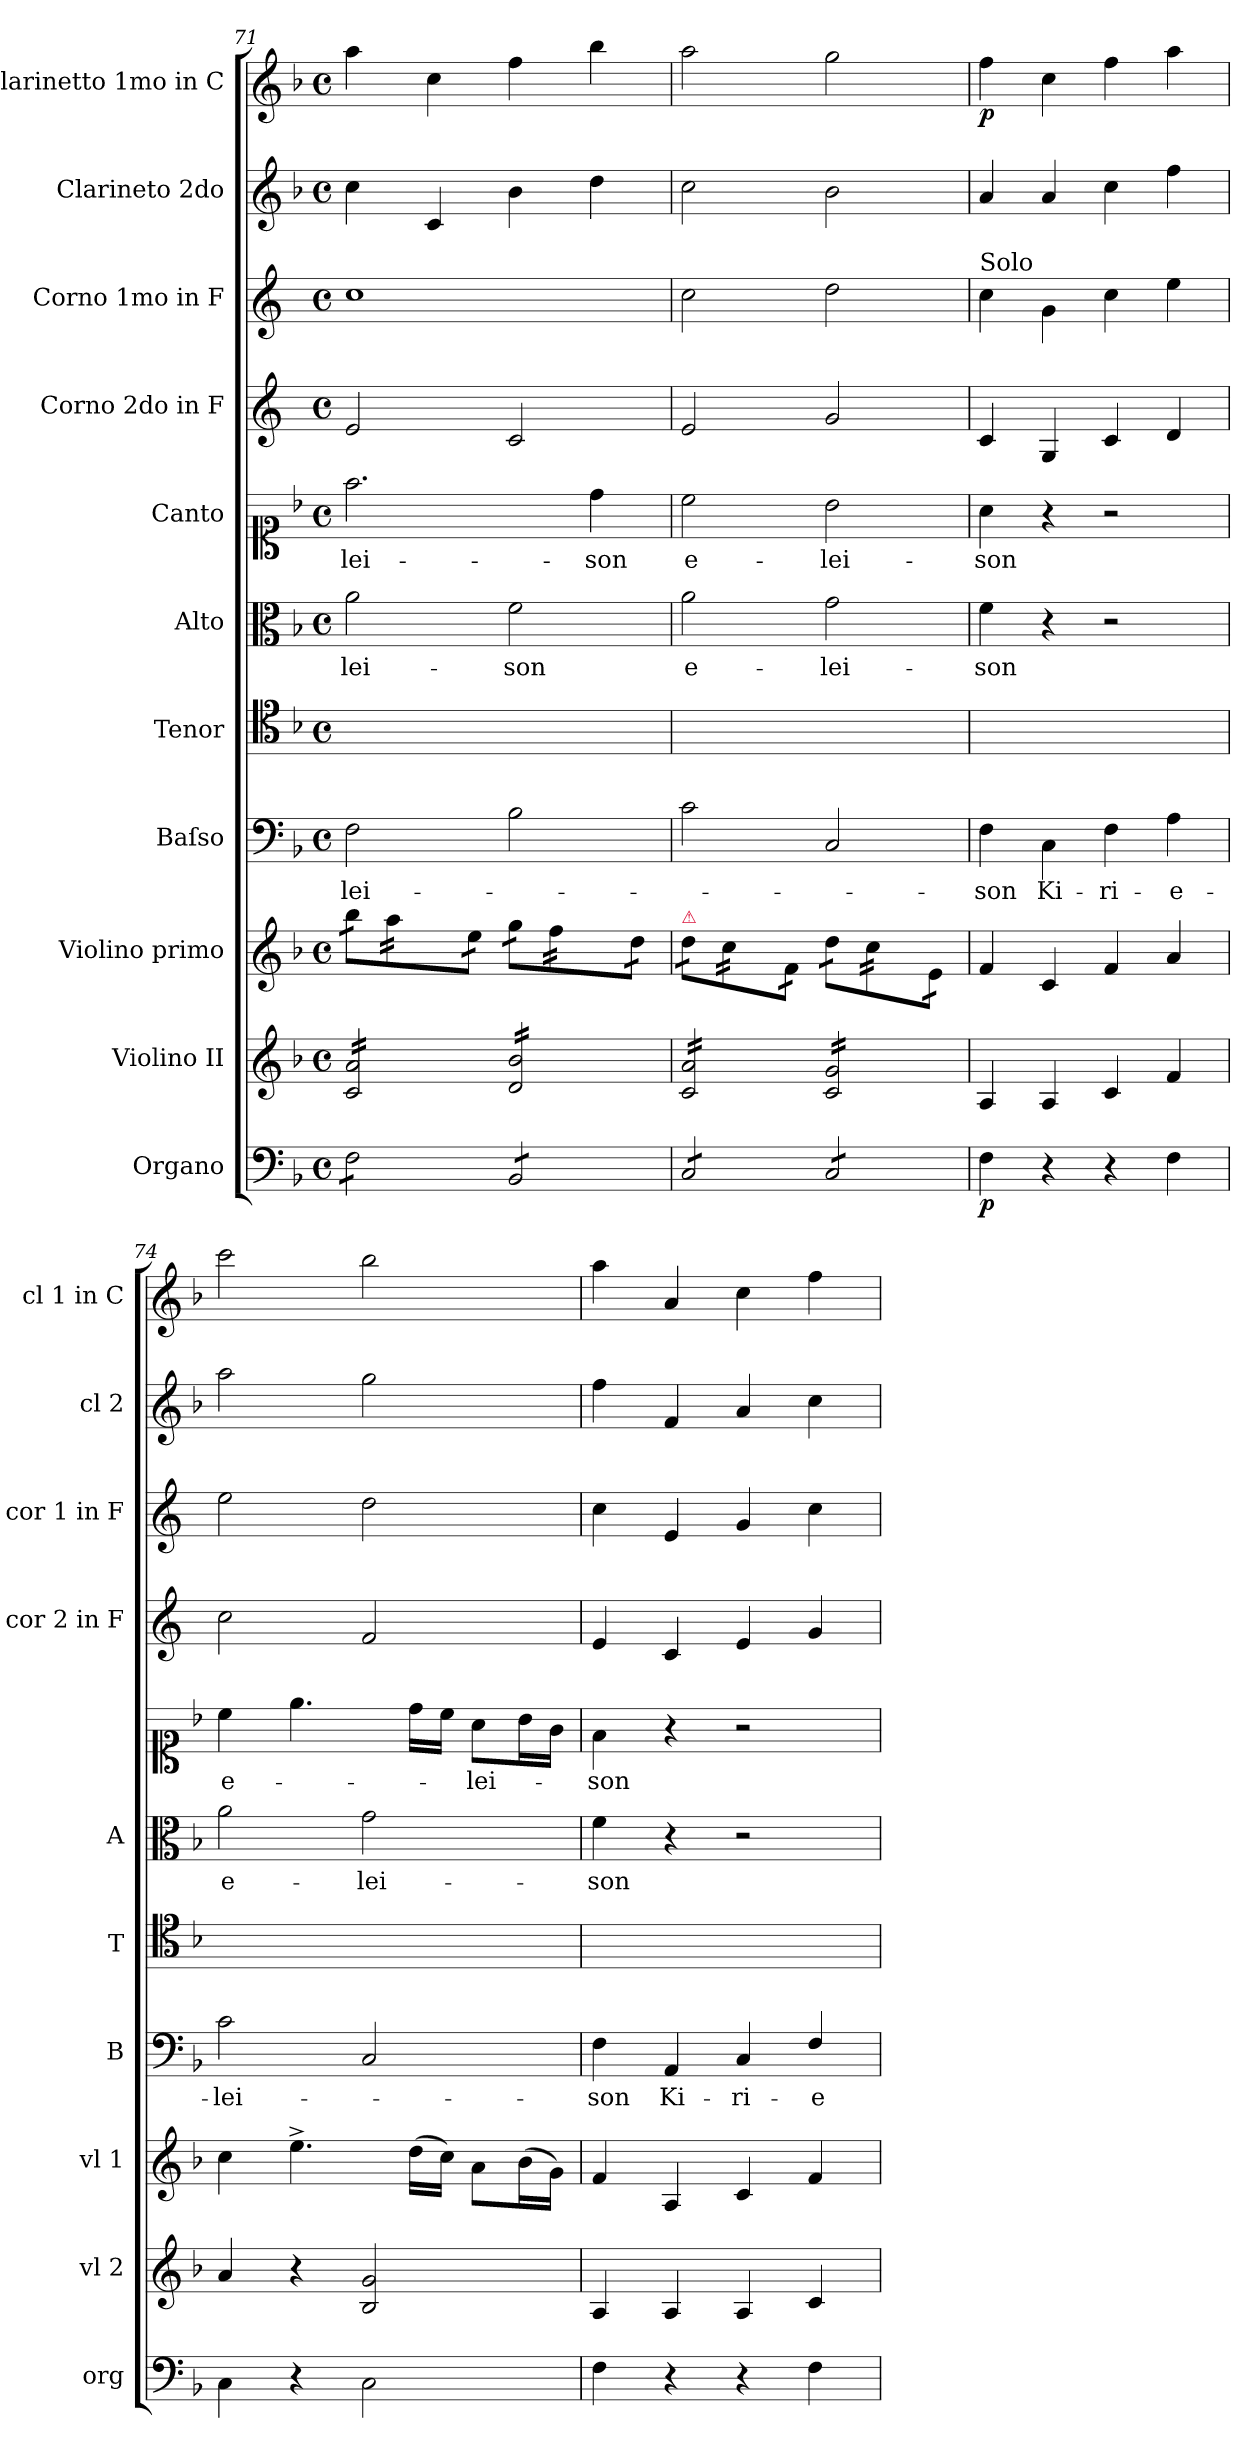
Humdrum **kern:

**kern	**dynam	**kern	**kern	**kern	**text	**kern	**kern	**text	**kern	**text	**kern	**kern	**kern	**kern	**dynam
*part11	*part11	*part10	*part9	*part8	*part8	*part7	*part6	*part6	*part5	*part5	*part4	*part3	*part2	*part1	*part1
*staff11	*staff11	*staff10	*staff9	*staff8	*staff8	*staff7	*staff6	*staff6	*staff5	*staff5	*staff4	*staff3	*staff2	*staff1	*staff1
*I"Organo	*	*I"Violino II	*I"Violino primo	*I"Baſso	*	*I"Tenor	*I"Alto	*	*I"Canto	*	*I"Corno 2do in F	*I"Corno 1mo in F	*I"Clarineto 2do	*I"Clarinetto 1mo in C	*
*I'org	*	*I'vl 2	*I'vl 1	*I'B	*	*I'T	*I'A	*	*	*	*I'cor 2 in F	*I'cor 1 in F	*I'cl 2	*I'cl 1 in C	*
*clefF4	*	*clefG2	*clefG2	*clefF4	*	*clefC4	*clefC3	*	*clefC1	*	*clefG2	*clefG2	*clefG2	*clefG2	*
*	*	*	*	*	*	*	*	*	*	*	*ITrd4c7	*ITrd4c7	*	*	*
*k[b-]	*	*k[b-]	*k[b-]	*k[b-]	*	*k[b-]	*k[b-]	*	*k[b-]	*	*k[b-]	*k[b-]	*k[b-]	*k[b-]	*
*M4/4	*	*M4/4	*M4/4	*M4/4	*	*M4/4	*M4/4	*	*M4/4	*	*M4/4	*M4/4	*M4/4	*M4/4	*
*met(c)	*	*met(c)	*met(c)	*met(c)	*	*met(c)	*met(c)	*	*met(c)	*	*met(c)	*met(c)	*met(c)	*met(c)	*
=71	=71	=71	=71	=71	=71	=71	=71	=71	=71	=71	=71	=71	=71	=71	=71
!	!	!	!	!	!	!	!	!	!	!LO:LY:i	!	!	!	!	!
*tremolo	*	*	*	*	*	*	*	*	*	*	*	*	*	*	*
*	*	*tremolo	*	*	*	*	*	*	*	*	*	*	*	*	*
*	*	*	*tremolo	*	*	*	*	*	*	*	*	*	*	*	*
8F\L	.	16c/ 16a/LL	16bb-\LL	2F\	-lei-	1ryy	2a\	-lei-	2.ff\	-lei-	2A/	1f	4cc\	4aa\	.
.	.	16c/ 16a/	16bb-\	.	.	.	.	.	.	.	.	.	.	.	.
8F\	.	16c/ 16a/	16aa\LL	.	.	.	.	.	.	.	.	.	.	.	.
.	.	16c/ 16a/	16aa\	.	.	.	.	.	.	.	.	.	.	.	.
8F\	.	16c/ 16a/	16aa\	.	.	.	.	.	.	.	.	.	4c/	4cc\	.
.	.	16c/ 16a/	16aa\JJ	.	.	.	.	.	.	.	.	.	.	.	.
8F\J	.	16c/ 16a/	16ee\	.	.	.	.	.	.	.	.	.	.	.	.
.	.	16c/ 16a/JJ	16ee\JJ	.	.	.	.	.	.	.	.	.	.	.	.
8BB-/L	.	16d/ 16b-/LL	16gg\LL	2B-\	.	.	2f\	-son	.	.	2F/	.	4b-\	4ff\	.
.	.	16d/ 16b-/	16gg\	.	.	.	.	.	.	.	.	.	.	.	.
8BB-/	.	16d/ 16b-/	16ff\LL	.	.	.	.	.	.	.	.	.	.	.	.
.	.	16d/ 16b-/	16ff\	.	.	.	.	.	.	.	.	.	.	.	.
!	!	!	!	!	!	!	!	!	!	!LO:LY:i	!	!	!	!	!
8BB-/	.	16d/ 16b-/	16ff\	.	.	.	.	.	4dd\	-son	.	.	4dd\	4bb-\	.
.	.	16d/ 16b-/	16ff\JJ	.	.	.	.	.	.	.	.	.	.	.	.
8BB-/J	.	16d/ 16b-/	16dd\	.	.	.	.	.	.	.	.	.	.	.	.
.	.	16d/ 16b-/JJ	16dd\JJ	.	.	.	.	.	.	.	.	.	.	.	.
=72	=72	=72	=72	=72	=72	=72	=72	=72	=72	=72	=72	=72	=72	=72	=72
!	!	!	!LO:TX:a:color=crimson:t=⚠	!	!	!	!	!	!	!	!	!	!	!	!
8C/L	.	16c/ 16a/LL	16dd\LL	2c\	.	1ryy	2a\	e-	2cc\	e-	2A/	2f\	2cc\	2aa\	.
.	.	16c/ 16a/	16dd\	.	.	.	.	.	.	.	.	.	.	.	.
8C/	.	16c/ 16a/	16cc\LL	.	.	.	.	.	.	.	.	.	.	.	.
.	.	16c/ 16a/	16cc\	.	.	.	.	.	.	.	.	.	.	.	.
8C/	.	16c/ 16a/	16cc\	.	.	.	.	.	.	.	.	.	.	.	.
.	.	16c/ 16a/	16cc\JJ	.	.	.	.	.	.	.	.	.	.	.	.
8C/J	.	16c/ 16a/	16f\	.	.	.	.	.	.	.	.	.	.	.	.
.	.	16c/ 16a/JJ	16f\JJ	.	.	.	.	.	.	.	.	.	.	.	.
8C/L	.	16c/ 16g/LL	16dd\LL	2C/	.	.	2g\	-lei-	2b-\	-lei-	2c/	2g\	2b-\	2gg\	.
.	.	16c/ 16g/	16dd\	.	.	.	.	.	.	.	.	.	.	.	.
8C/	.	16c/ 16g/	16cc\LL	.	.	.	.	.	.	.	.	.	.	.	.
.	.	16c/ 16g/	16cc\	.	.	.	.	.	.	.	.	.	.	.	.
8C/	.	16c/ 16g/	16cc\	.	.	.	.	.	.	.	.	.	.	.	.
.	.	16c/ 16g/	16cc\JJ	.	.	.	.	.	.	.	.	.	.	.	.
8C/J	.	16c/ 16g/	16e/	.	.	.	.	.	.	.	.	.	.	.	.
*Xtremolo	*	*	*	*	*	*	*	*	*	*	*	*	*	*	*
.	.	16c/ 16g/JJ	16e/JJ	.	.	.	.	.	.	.	.	.	.	.	.
*	*	*	*Xtremolo	*	*	*	*	*	*	*	*	*	*	*	*
*	*	*Xtremolo	*	*	*	*	*	*	*	*	*	*	*	*	*
=73	=73	=73	=73	=73	=73	=73	=73	=73	=73	=73	=73	=73	=73	=73	=73
!	!	!	!	!	!	!	!	!	!	!	!	!LO:TX:a:t=Solo	!	!	!
4F\	p	4A/	4f/	4F\	-son	1ryy	4f\	-son	4a\	-son	4F/	4f\	4a/	4ff\	p
4r	.	4A/	4c/	4C\	Ki-	.	4r	.	4r	.	4C/	4c\	4a/	4cc\	.
4r	.	4c/	4f/	4F\	-ri-	.	2r	.	2r	.	4F/	4f\	4cc\	4ff\	.
4F\	.	4f/	4a/	4A\	-e-	.	.	.	.	.	4G/	4a\	4ff\	4aa\	.
=74	=74	=74	=74	=74	=74	=74	=74	=74	=74	=74	=74	=74	=74	=74	=74
4C\	.	4a/	4cc\	2c\	-lei-	1ryy	2a\	e-	4cc\	e-	2f\	2a\	2aa\	2ccc\	.
4r	.	4r	4.ee^<\	.	.	.	.	.	4.ee\	.	.	.	.	.	.
2C\	.	2B-/ 2g/	.	2C/	.	.	2g\	-lei-	.	.	2B-/	2g\	2gg\	2bb-\	.
.	.	.	(16dd\LL	.	.	.	.	.	16dd\LL	.	.	.	.	.	.
.	.	.	16cc\JJ)	.	.	.	.	.	16cc\JJ	.	.	.	.	.	.
.	.	.	8a\L	.	.	.	.	.	8a\L	-lei-	.	.	.	.	.
.	.	.	(16b-\L	.	.	.	.	.	16b-\L	.	.	.	.	.	.
.	.	.	16g\JJ)	.	.	.	.	.	16g\JJ	.	.	.	.	.	.
=75	=75	=75	=75	=75	=75	=75	=75	=75	=75	=75	=75	=75	=75	=75	=75
4F\	.	4A/	4f/	4F\	-son	1ryy	4f\	-son	4f\	-son	4A/	4f\	4ff\	4aa\	.
4r	.	4A/	4A/	4AA/	Ki-	.	4r	.	4r	.	4F/	4A/	4f/	4a/	.
4r	.	4A/	4c/	4C/	-ri-	.	2r	.	2r	.	4A/	4c/	4a/	4cc\	.
4F\	.	4c/	4f/	4F/	-e-	.	.	.	.	.	4c/	4f\	4cc\	4ff\	.
=	=	=	=	=	=	=	=	=	=	=	=	=	=	=	=
*-	*-	*-	*-	*-	*-	*-	*-	*-	*-	*-	*-	*-	*-	*-	*-
